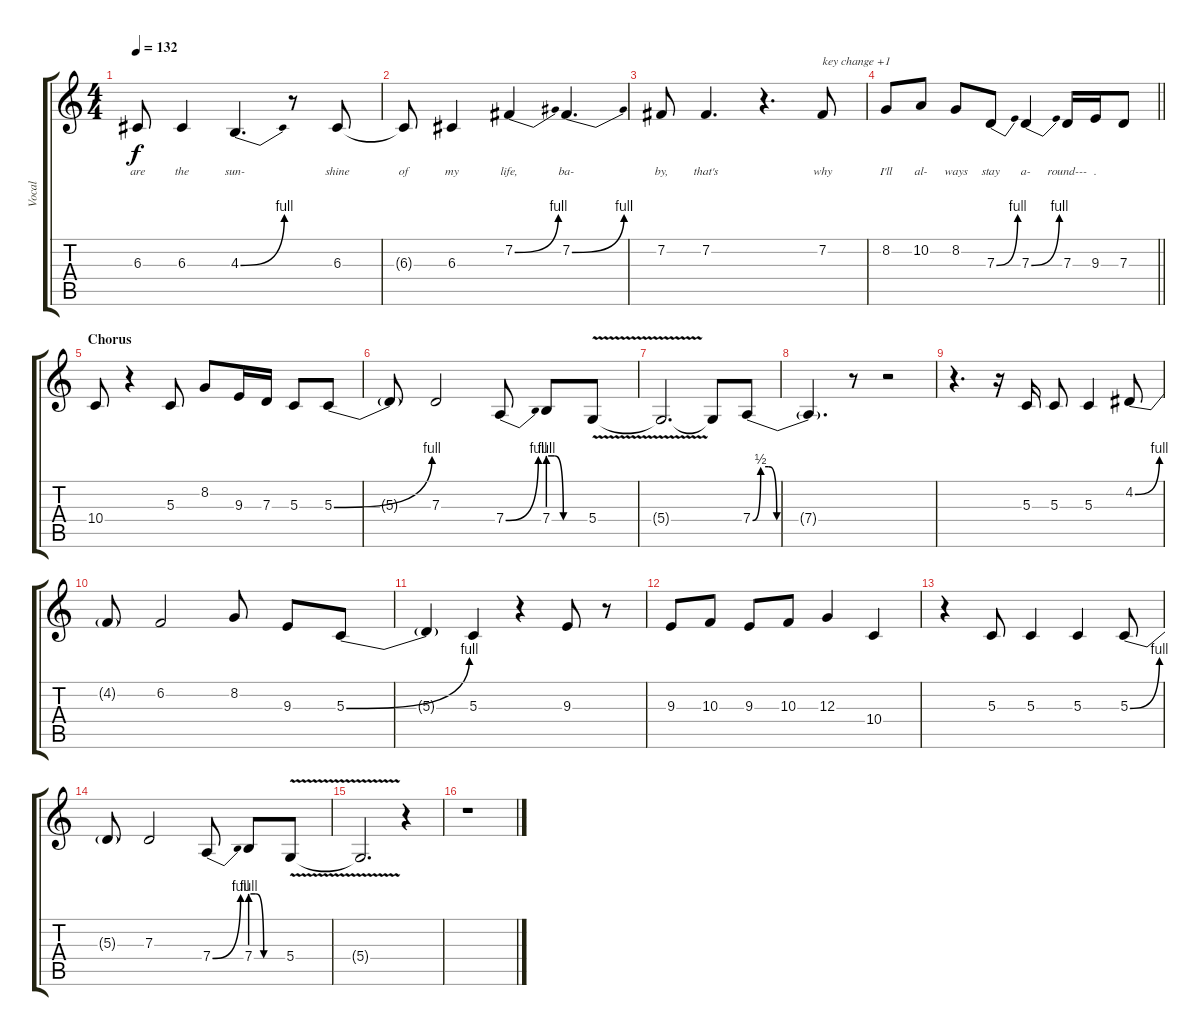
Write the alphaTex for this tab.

\track ("Vocal" "Vocal") {instrument clarinet}
\staff {score tabs}
\tuning (E4 B3 G3 D3 A2 E2) {hide}
\ts (4 4)
\tempo 132
\clef g2
\ks c
6.3{t}.8{lyrics (0 "are") lyrics (1 "") lyrics (2 "") lyrics (3 "") lyrics (4 "") dy f} 6.3.4{lyrics (0 "the") lyrics (1 "") lyrics (2 "") lyrics (3 "") lyrics (4 "")} 4.3{be (bend 0 0 60 4)}.4{d lyrics (0 "sun-") lyrics (1 "") lyrics (2 "") lyrics (3 "") lyrics (4 "")} r.8 6.3.8{lyrics (0 "shine") lyrics (1 "") lyrics (2 "") lyrics (3 "") lyrics (4 "")} |
6.3{t}.8{lyrics (0 "of") lyrics (1 "") lyrics (2 "") lyrics (3 "") lyrics (4 "")} 6.3.4{lyrics (0 "my") lyrics (1 "") lyrics (2 "") lyrics (3 "") lyrics (4 "")} 7.2{be (bend 0 0 60 4)}.4{lyrics (0 "life,") lyrics (1 "") lyrics (2 "") lyrics (3 "") lyrics (4 "")} 7.2{be (bend 0 0 60 4)}.4{d lyrics (0 "ba-") lyrics (1 "") lyrics (2 "") lyrics (3 "") lyrics (4 "")} |
7.2.8{lyrics (0 "by,") lyrics (1 "") lyrics (2 "") lyrics (3 "") lyrics (4 "")} 7.2.4{d lyrics (0 "that's") lyrics (1 "") lyrics (2 "") lyrics (3 "") lyrics (4 "")} r.4{d} 7.2.8{txt "key change +1" lyrics (0 "why") lyrics (1 "") lyrics (2 "") lyrics (3 "") lyrics (4 "")} |
\barLineRight lightlight
8.2.8{lyrics (0 "I'll") lyrics (1 "") lyrics (2 "") lyrics (3 "") lyrics (4 "")} 10.2.8{lyrics (0 "al-") lyrics (1 "") lyrics (2 "") lyrics (3 "") lyrics (4 "")} 8.2.8{lyrics (0 "ways") lyrics (1 "") lyrics (2 "") lyrics (3 "") lyrics (4 "")} 7.3{be (bend 0 0 60 4)}.8{lyrics (0 "stay") lyrics (1 "") lyrics (2 "") lyrics (3 "") lyrics (4 "")} 7.3{be (bend 0 0 60 4)}.4{lyrics (0 "a-") lyrics (1 "") lyrics (2 "") lyrics (3 "") lyrics (4 "")} 7.3.16{lyrics (0 "round---") lyrics (1 "") lyrics (2 "") lyrics (3 "") lyrics (4 "")} 9.3.16{lyrics (0 ".") lyrics (1 "") lyrics (2 "") lyrics (3 "") lyrics (4 "")} 7.3.8 |
\section ("" "Chorus")
10.4.8 r.4 5.3.8 8.2.8 9.3.16 7.3.16 5.3.8 5.3{be (bend 0 0 60 4)}.8 |
5.3{t}.8 7.3.2 7.4{be (bend 0 0 60 4)}.8 7.4{be (custom 0 4 10 4 25 0 40 0 60 0)}.8 5.4{v}.8 |
5.4{t}.2{d} 5.4{t}.8 7.4{be (custom 0 0 5 2 10 2 15 0 45 0 60 0)}.8 |
7.4{t}.4{d} r.8 r.2 |
r.4{d} r.16 5.3.16 5.3.8 5.3.4 4.2{be (bend 0 0 60 4)}.8 |
4.2{t}.8 6.2.2 8.2.8 9.3.8 5.3{be (bend 0 0 60 4)}.8 |
5.3{t}.4 5.3.4 r.4 9.3.8 r.8 |
9.3.8 10.3.8 9.3.8 10.3.8 12.3.4 10.4.4 |
r.4 5.3.8 5.3.4 5.3.4 5.3{be (bend 0 0 60 4)}.8 |
5.3{t}.8 7.3.2 7.4{be (bend 0 0 60 4)}.8 7.4{be (custom 0 4 10 4 25 0 40 0 60 0)}.8 5.4{v}.8 |
5.4{t}.2{d} r.4 |
r.1
